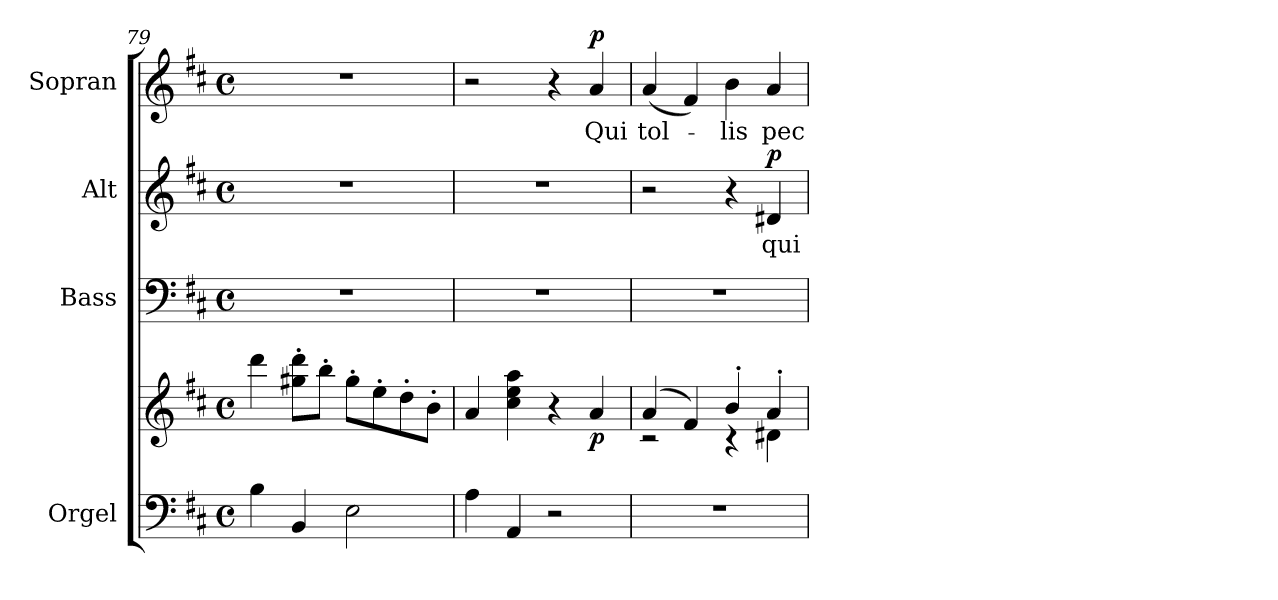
**kern	**kern	**dynam	**kern	**kern	**text	**dynam	**kern	**text	**dynam
*part4	*part4	*part4	*part3	*part2	*part2	*part2	*part1	*part1	*part1
*staff5	*staff4	*staff4/5	*staff3	*staff2	*staff2	*staff2	*staff1	*staff1	*staff1
*I"Orgel	*	*	*I"Bass	*I"Alt	*	*	*I"Sopran	*	*
*	*	*	*I'B.	*I'A.	*	*	*I'S.	*	*
!!LO:PB:g=z
*clefF4	*clefG2	*	*clefF4	*clefG2	*	*	*clefG2	*	*
*k[f#c#]	*k[f#c#]	*	*k[f#c#]	*k[f#c#]	*	*	*k[f#c#]	*	*
*D:	*D:	*	*D:	*D:	*	*	*D:	*	*
*M4/4	*M4/4	*	*M4/4	*M4/4	*	*	*M4/4	*	*
*met(c)	*met(c)	*	*met(c)	*met(c)	*	*	*met(c)	*	*
=79	=79	=79	=79	=79	=79	=79	=79	=79	=79
4B\	4ddd\	.	1r	1r	.	.	1r	.	.
4BB/	8gg#X\'> 8ddd\'>L	.	.	.	.	.	.	.	.
.	8bb'>\J	.	.	.	.	.	.	.	.
2E\	8gg#'>\L	.	.	.	.	.	.	.	.
.	8ee'>\	.	.	.	.	.	.	.	.
.	8dd'>\	.	.	.	.	.	.	.	.
.	8b'>\J	.	.	.	.	.	.	.	.
=80	=80	=80	=80	=80	=80	=80	=80	=80	=80
4A\	4a/	.	1r	1r	.	.	2r	.	.
4AA/	4cc#\ 4ee\ 4aa\	.	.	.	.	.	.	.	.
2r	4r	.	.	.	.	.	4r	.	.
!	!	!LO:DY:b	!	!	!	!	!	!LO:LY:b	!LO:DY:a
.	4a/	p	.	.	.	.	4a/	Qui	p
=81	=81	=81	=81	=81	=81	=81	=81	=81	=81
*	*^	*	*	*	*	*	*	*	*
!	!	!	!	!	!	!	!	!	!LO:LY:b	!
1r	(4a/	2rc	.	1r	2r	.	.	(<4a/	tol-	.
.	4f#/)	.	.	.	.	.	.	4f#/)	.	.
!	!	!	!	!	!	!	!	!	!LO:LY:b	!
.	4b'</	4rc	.	.	4r	.	.	4b\	-lis	.
!	!	!	!	!	!	!LO:LY:b	!LO:DY:a	!	!LO:LY:b	!
.	4a'</	4d#X\	.	.	4d#X/	qui	p	4a/	pec-	.
*	*v	*v	*	*	*	*	*	*	*	*
=	=	=	=	=	=	=	=	=	=
*-	*-	*-	*-	*-	*-	*-	*-	*-	*-
